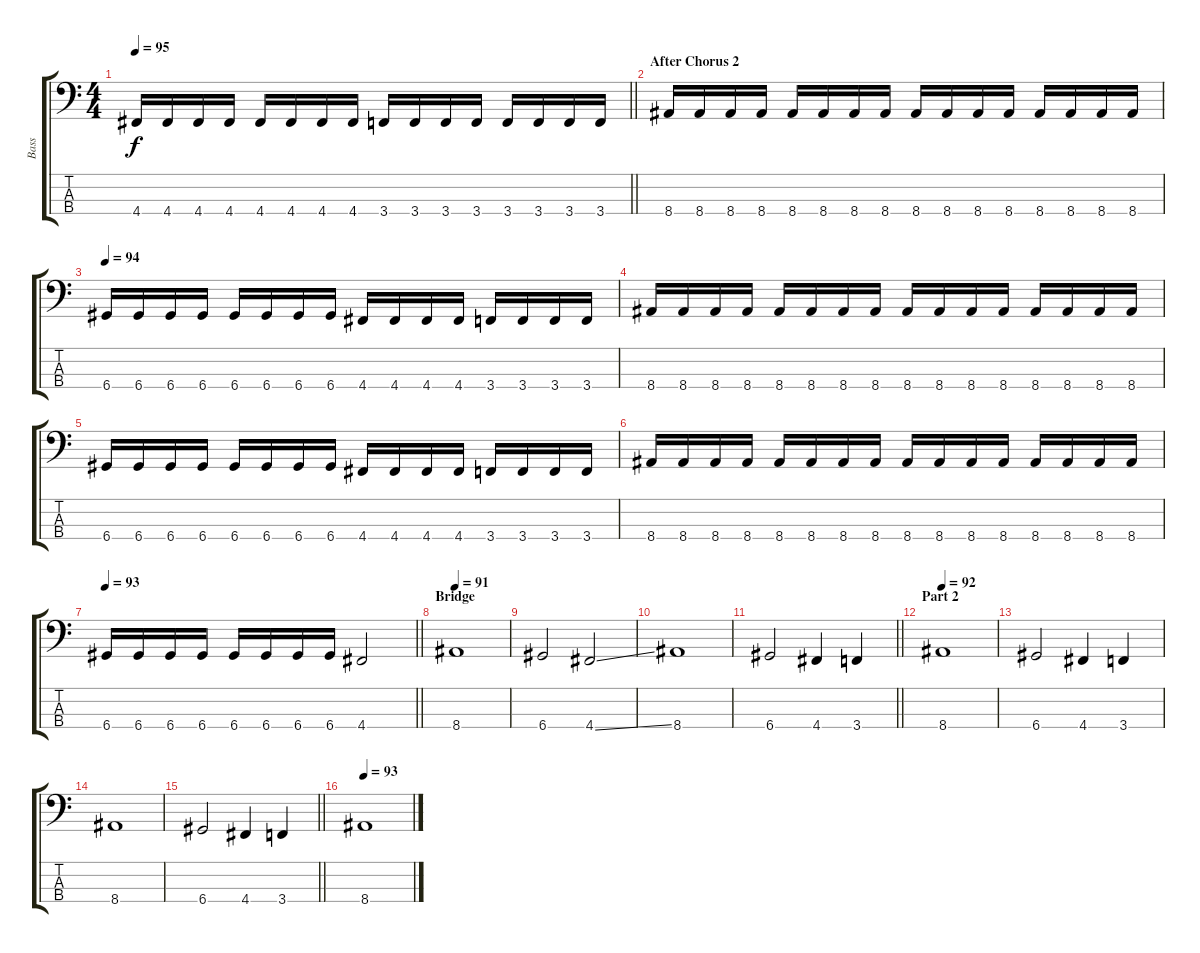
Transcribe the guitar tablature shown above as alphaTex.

\track ("Bass" "Bass") {instrument electricbassfinger}
\staff {score tabs}
\tuning (G2 D2 A1 D1) {hide}
\ts (4 4)
\tempo 95
\clef f4
\barLineRight lightlight
\ks c
4.4.16{dy f} 4.4.16 4.4.16 4.4.16 4.4.16 4.4.16 4.4.16 4.4.16 3.4.16 3.4.16 3.4.16 3.4.16 3.4.16 3.4.16 3.4.16 3.4.16 |
\section ("" "After Chorus 2")
8.4.16 8.4.16 8.4.16 8.4.16 8.4.16 8.4.16 8.4.16 8.4.16 8.4.16 8.4.16 8.4.16 8.4.16 8.4.16 8.4.16 8.4.16 8.4.16 |
\tempo 94
6.4.16 6.4.16 6.4.16 6.4.16 6.4.16 6.4.16 6.4.16 6.4.16 4.4.16 4.4.16 4.4.16 4.4.16 3.4.16 3.4.16 3.4.16 3.4.16 |
8.4.16 8.4.16 8.4.16 8.4.16 8.4.16 8.4.16 8.4.16 8.4.16 8.4.16 8.4.16 8.4.16 8.4.16 8.4.16 8.4.16 8.4.16 8.4.16 |
6.4.16 6.4.16 6.4.16 6.4.16 6.4.16 6.4.16 6.4.16 6.4.16 4.4.16 4.4.16 4.4.16 4.4.16 3.4.16 3.4.16 3.4.16 3.4.16 |
8.4.16 8.4.16 8.4.16 8.4.16 8.4.16 8.4.16 8.4.16 8.4.16 8.4.16 8.4.16 8.4.16 8.4.16 8.4.16 8.4.16 8.4.16 8.4.16 |
\tempo 93
\barLineRight lightlight
6.4.16 6.4.16 6.4.16 6.4.16 6.4.16 6.4.16 6.4.16 6.4.16 4.4.2 |
\section ("" "Bridge")
\tempo 91
8.4.1 |
6.4.2 4.4{ss}.2 |
8.4.1 |
\barLineRight lightlight
6.4.2 4.4.4 3.4.4 |
\section ("" "Part 2")
\tempo 92
8.4.1 |
6.4.2 4.4.4 3.4.4 |
8.4.1 |
\barLineRight lightlight
6.4.2 4.4.4 3.4.4 |
\tempo 93
8.4.1
